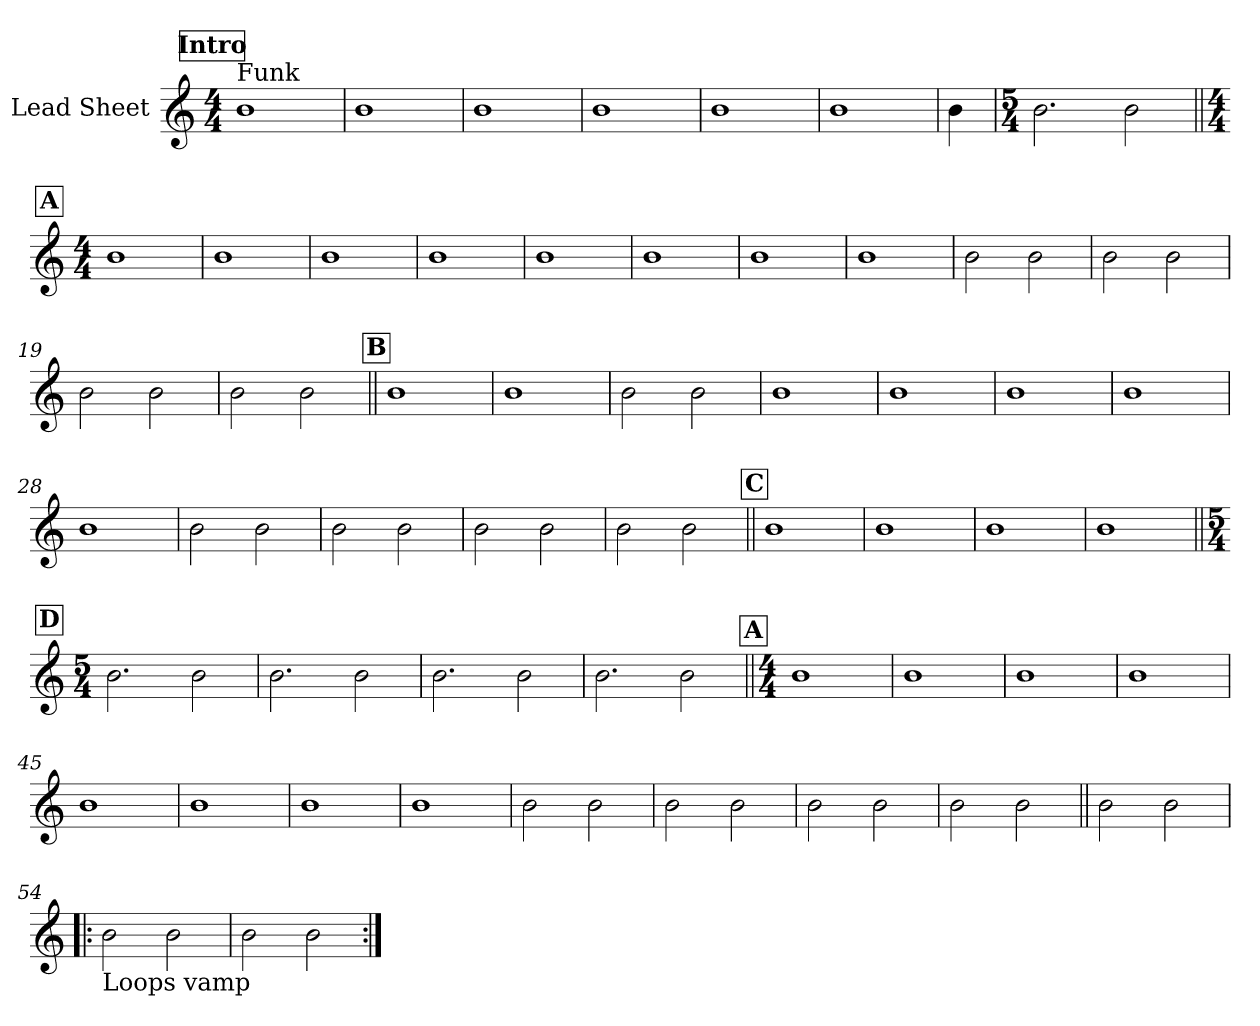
**kern
*part1
*staff1
*I"Lead Sheet
*clefG2
*k[]
*M4/4
!!LO:REH:place=s1:a:fs=14:t=Intro
=1
!LO:TX:a:t=Funk
1b
=2
1b
=3
1b
=4
1b
=5
1b
=6
1b
=7
4b\
=8
*M5/4
2.b\
2b\
!!LO:LB:g=z
!!LO:REH:place=s1:a:fs=14:t=A
=9||
*M4/4
1b
=10
1b
=11
1b
=12
1b
=13
1b
=14
1b
=15
1b
=16
1b
!!LO:LB:g=z
=17
2b\
2b\
=18
2b\
2b\
=19
2b\
2b\
=20
2b\
2b\
!!LO:LB:g=z
!!LO:REH:place=s1:a:fs=14:t=B
=21||
1b
=22
1b
=23
2b\
2b\
=24
1b
!!LO:LB:g=z
=25
1b
=26
1b
=27
1b
=28
1b
!!LO:LB:g=z
=29
2b\
2b\
=30
2b\
2b\
=31
2b\
2b\
=32
2b\
2b\
!!LO:LB:g=z
!!LO:REH:place=s1:a:fs=14:t=C
=33||
1b
=34
1b
=35
1b
=36
1b
!!LO:LB:g=z
!!LO:REH:place=s1:a:fs=14:t=D
=37||
*M5/4
2.b\
2b\
=38
2.b\
2b\
=39
2.b\
2b\
=40
2.b\
2b\
!!LO:LB:g=z
!!LO:REH:place=s1:a:fs=14:t=A
=41||
*M4/4
1b
=42
1b
=43
1b
=44
1b
=45
1b
=46
1b
=47
1b
=48
1b
!!LO:LB:g=z
=49
2b\
2b\
=50
2b\
2b\
=51
2b\
2b\
=52
2b\
2b\
!!LO:PB:g=z
=53||
2b\
2b\
=54!|:
!LO:TX:b:t=Loops vamp
2b\
2b\
=55
2b\
2b\
=:|!
*-
